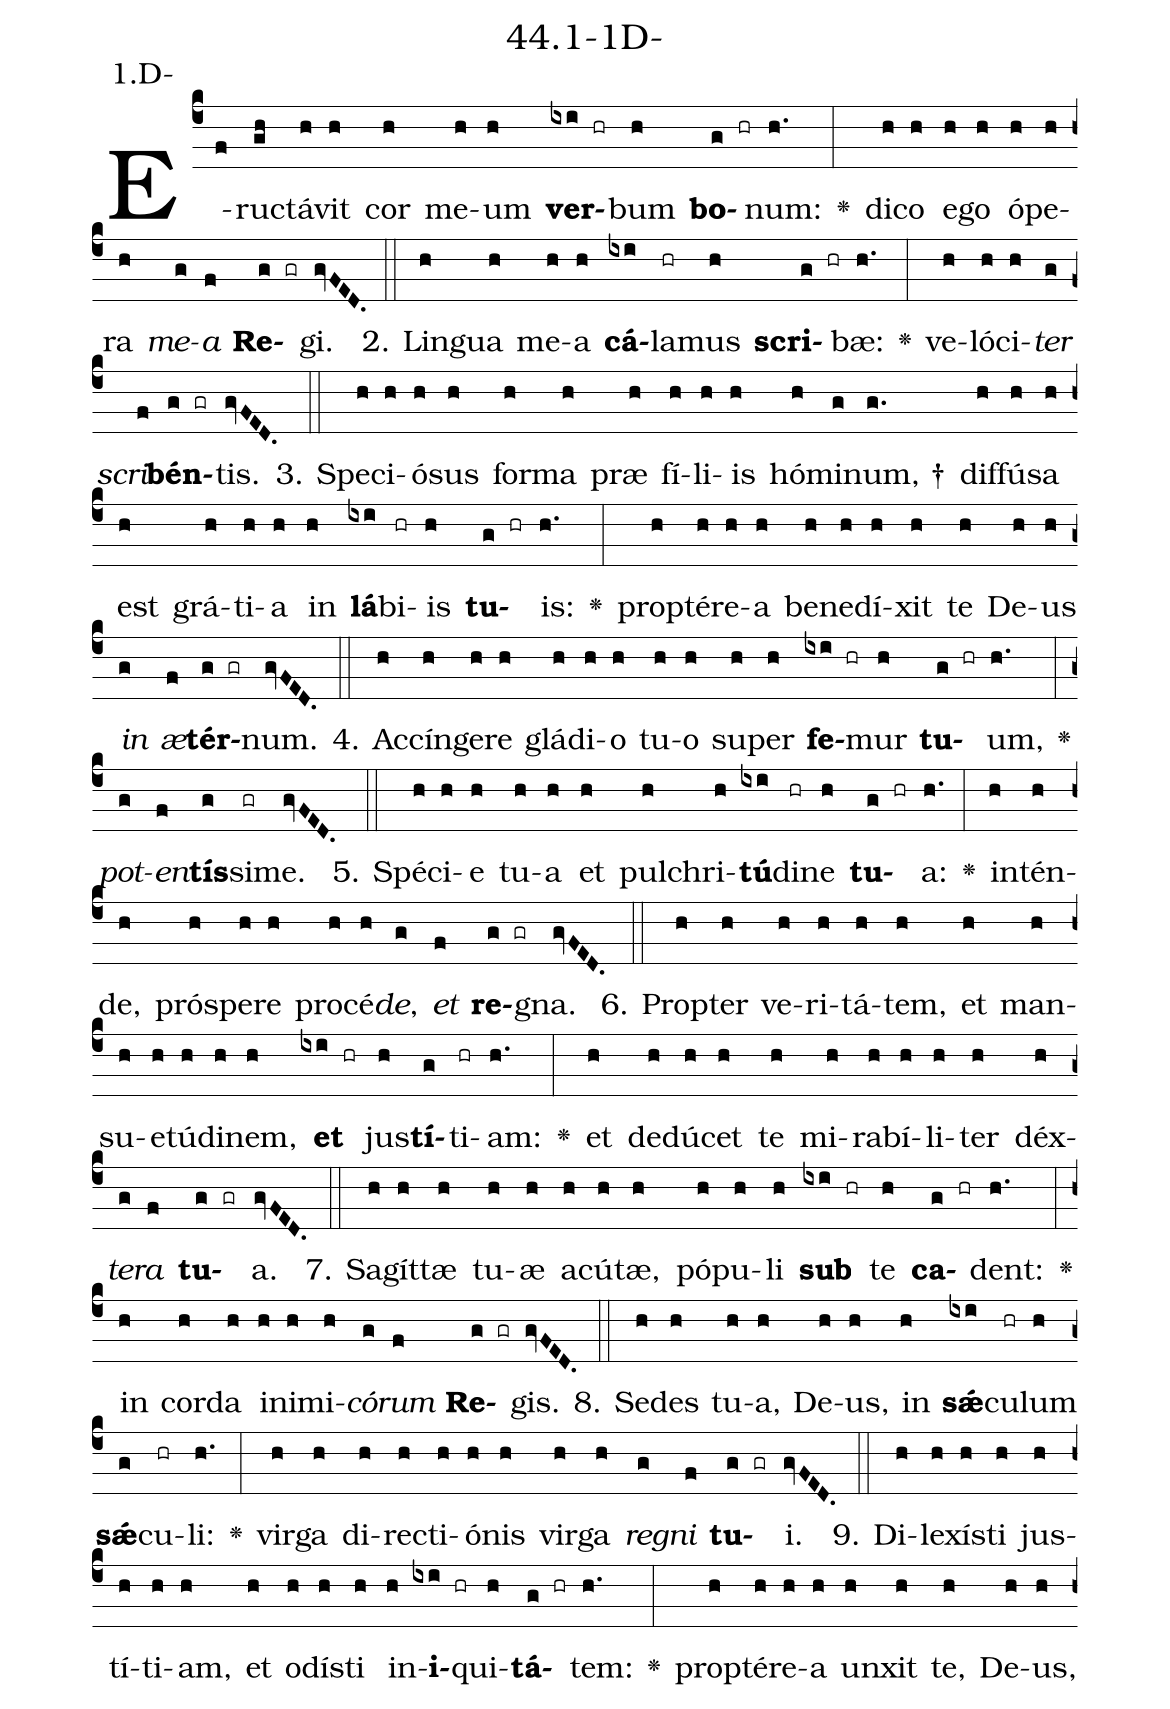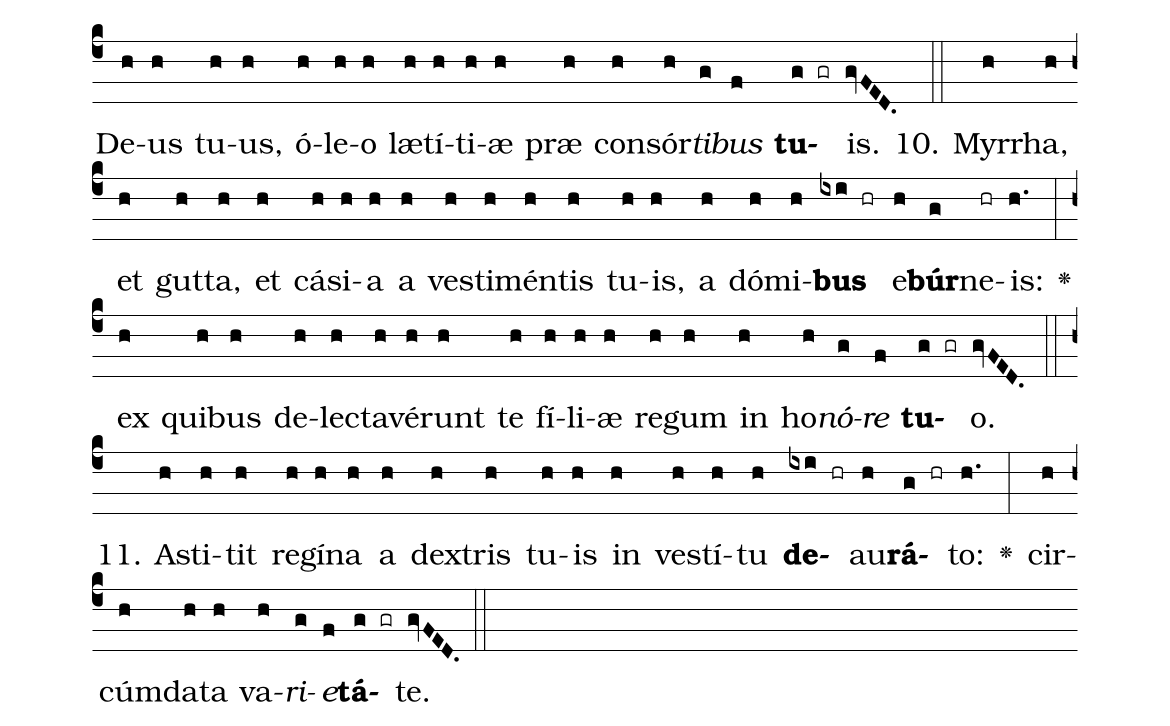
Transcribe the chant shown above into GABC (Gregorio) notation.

name: 44.1-1D-;
annotation: 1.D-;
%%
(c4)E(f)ruc(gh)tá(h)vit(h) cor(h) me(h)um(h) <b>ver</b>(ixi hr)bum(h) <b>bo</b>(g hr)num:(h.) <v>\greheightstar</v>(:) di(h)co(h) e(h)go(h) ó(h)pe(h)ra(h) <i>me</i>(g)<i>a</i>(f) <b>Re</b>(g gr)gi.(gvFED.) (::)
2. Lin(h)gua(h) me(h)a(h) <b>cá</b>(ixi)la(hr)mus(h) <b>scri</b>(g hr)bæ:(h.) <v>\greheightstar</v>(:) ve(h)ló(h)ci(h)<i>ter</i>(g) <i>scri</i>(f)<b>bén</b>(g gr)tis.(gvFED.) (::)
3. Spe(h)ci(h)ó(h)sus(h) for(h)ma(h) præ(h) fí(h)li(h)is(h) hó(h)mi(g)num, †(g.) dif(h)fú(h)sa(h) est(h) grá(h)ti(h)a(h) in(h) <b>lá</b>(ixi)bi(hr)is(h) <b>tu</b>(g hr)is:(h.) <v>\greheightstar</v>(:) prop(h)tér(h)e(h)a(h) be(h)ne(h)dí(h)xit(h) te(h) De(h)us(h) <i>in</i>(g) <i>æ</i>(f)<b>tér</b>(g gr)num.(gvFED.) (::)
4. Ac(h)cín(h)ge(h)re(h) glá(h)di(h)o(h) tu(h)o(h) su(h)per(h) <b>fe</b>(ixi hr)mur(h) <b>tu</b>(g hr)um,(h.) <v>\greheightstar</v>(:) <i>pot</i>(g)<i>en</i>(f)<b>tís</b>(g)si(gr)me.(gvFED.) (::)
5. Spé(h)ci(h)e(h) tu(h)a(h) et(h) pul(h)chri(h)<b>tú</b>(ixi)di(hr)ne(h) <b>tu</b>(g hr)a:(h.) <v>\greheightstar</v>(:) in(h)tén(h)de,(h) pró(h)spe(h)re(h) pro(h)cé(h)<i>de</i>,(g) <i>et</i>(f) <b>re</b>(g gr)gna.(gvFED.) (::)
6. Prop(h)ter(h) ve(h)ri(h)tá(h)tem,(h) et(h) man(h)su(h)e(h)tú(h)di(h)nem,(h) <b>et</b>(ixi hr) jus(h)<b>tí</b>(g)ti(hr)am:(h.) <v>\greheightstar</v>(:) et(h) de(h)dú(h)cet(h) te(h) mi(h)ra(h)bí(h)li(h)ter(h) déx(h)<i>te</i>(g)<i>ra</i>(f) <b>tu</b>(g gr)a.(gvFED.) (::)
7. Sa(h)gít(h)tæ(h) tu(h)æ(h) a(h)cú(h)tæ,(h) pó(h)pu(h)li(h) <b>sub</b>(ixi hr) te(h) <b>ca</b>(g hr)dent:(h.) <v>\greheightstar</v>(:) in(h) cor(h)da(h) in(h)i(h)mi(h)<i>có</i>(g)<i>rum</i>(f) <b>Re</b>(g gr)gis.(gvFED.) (::)
8. Se(h)des(h) tu(h)a,(h) De(h)us,(h) in(h) <b>sǽ</b>(ixi)cu(hr)lum(h) <b>sǽ</b>(g)cu(hr)li:(h.) <v>\greheightstar</v>(:) vir(h)ga(h) di(h)rec(h)ti(h)ó(h)nis(h) vir(h)ga(h) <i>re</i>(g)<i>gni</i>(f) <b>tu</b>(g gr)i.(gvFED.) (::)
9. Di(h)le(h)xís(h)ti(h) jus(h)tí(h)ti(h)am,(h) et(h) o(h)dís(h)ti(h) in(h)<b>i</b>(ixi hr)qui(h)<b>tá</b>(g hr)tem:(h.) <v>\greheightstar</v>(:) prop(h)tér(h)e(h)a(h) un(h)xit(h) te,(h) De(h)us,(h) De(h)us(h) tu(h)us,(h) ó(h)le(h)o(h) læ(h)tí(h)ti(h)æ(h) præ(h) con(h)sór(h)<i>ti</i>(g)<i>bus</i>(f) <b>tu</b>(g gr)is.(gvFED.) (::)
10. Myr(h)rha,(h) et(h) gut(h)ta,(h) et(h) cá(h)si(h)a(h) a(h) ves(h)ti(h)mén(h)tis(h) tu(h)is,(h) a(h) dó(h)mi(h)<b>bus</b>(ixi hr) e(h)<b>búr</b>(g)ne(hr)is:(h.) <v>\greheightstar</v>(:) ex(h) qui(h)bus(h) de(h)lec(h)ta(h)vé(h)runt(h) te(h) fí(h)li(h)æ(h) re(h)gum(h) in(h) ho(h)<i>nó</i>(g)<i>re</i>(f) <b>tu</b>(g gr)o.(gvFED.) (::)
11. A(h)sti(h)tit(h) re(h)gí(h)na(h) a(h) dex(h)tris(h) tu(h)is(h) in(h) ves(h)tí(h)tu(h) <b>de</b>(ixi hr)au(h)<b>rá</b>(g hr)to:(h.) <v>\greheightstar</v>(:) cir(h)cúm(h)da(h)ta(h) va(h)<i>ri</i>(g)<i>e</i>(f)<b>tá</b>(g gr)te.(gvFED.) (::)
